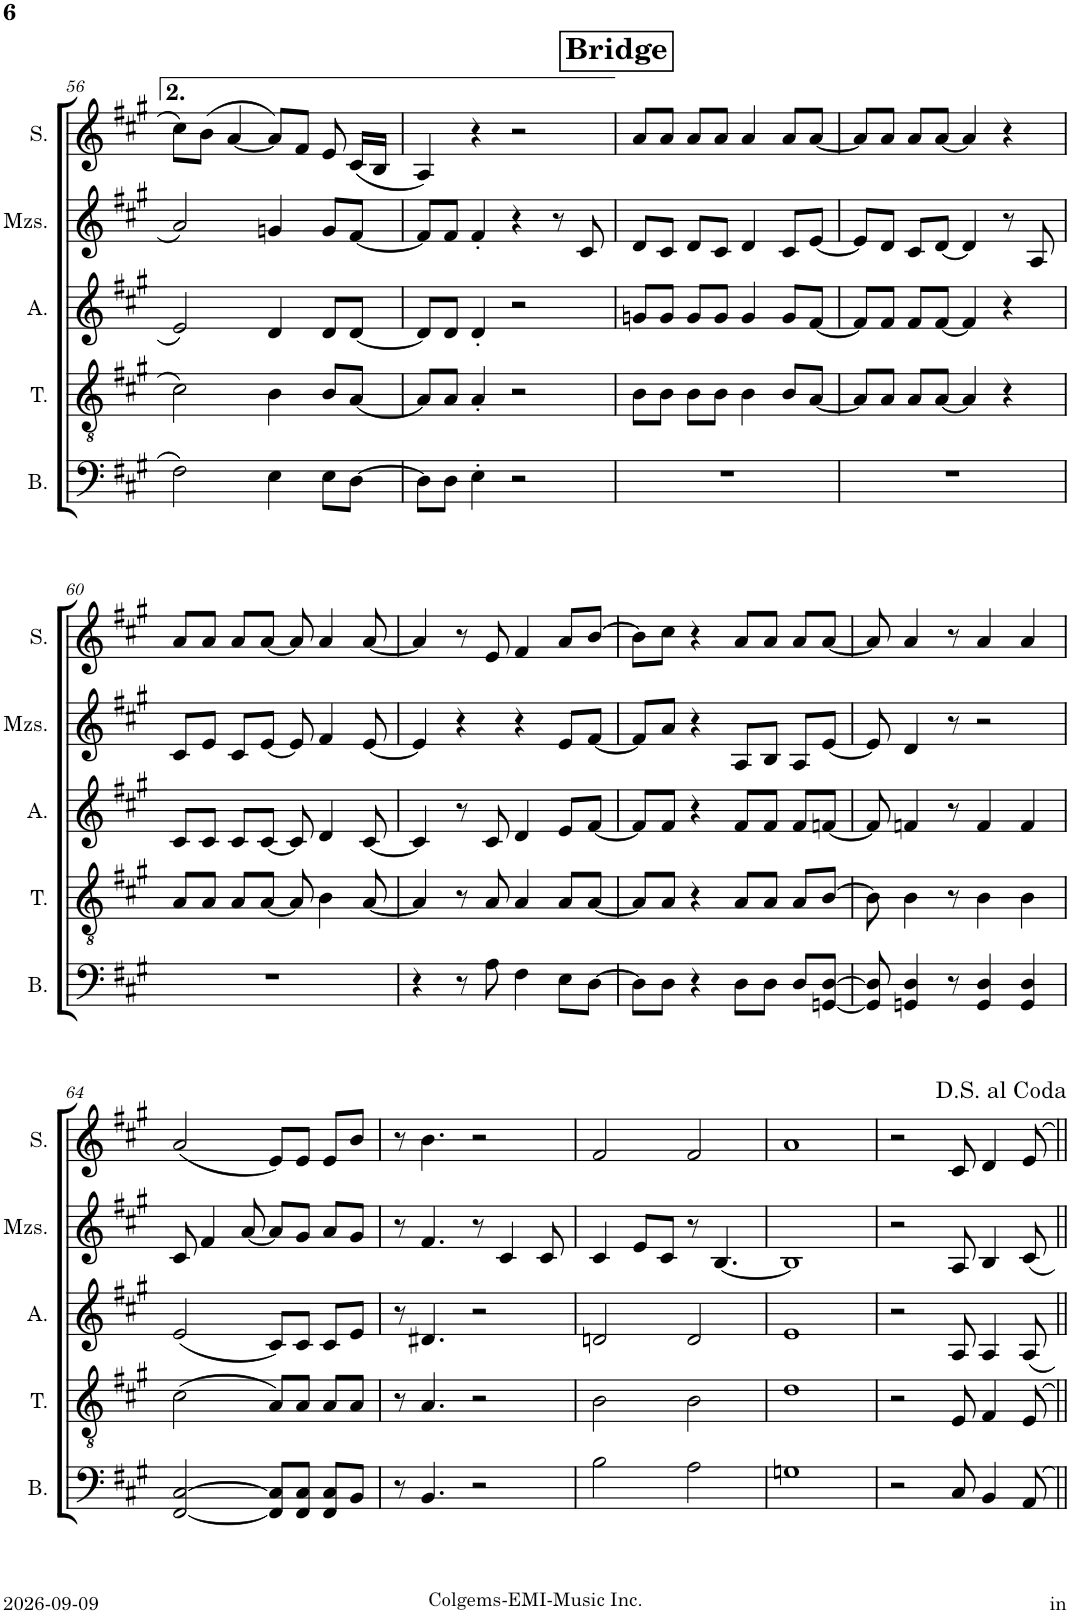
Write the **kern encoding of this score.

**kern	**kern	**kern	**kern	**kern
*part5	*part4	*part3	*part2	*part1
*staff5	*staff4	*staff3	*staff2	*staff1
*I"Bass	*I"Tenor	*I"Alto	*I"Mezzosopran	*I"Soprano
*I'B.	*I'T.	*I'A.	*I'Mzs.	*I'S.
!!LO:PB:g=z
*clefF4	*clefGv2	*clefG2	*clefG2	*clefG2
*k[f#c#g#]	*k[f#c#g#]	*k[f#c#g#]	*k[f#c#g#]	*k[f#c#g#]
*M4/4	*M4/4	*M4/4	*M4/4	*M4/4
=56	=56	=56	=56	=56
2F#\	2c#\	2e/	2a/	8cc#\L
.	.	.	.	(8b\J
.	.	.	.	[4a/
4E\	4B\	4d/	4gn/	8a/L])
.	.	.	.	8f#/J
8E\L	8B/L	8d/L	8g/L	8e/
[8D\J	[8A/J	[8d/J	[8f#/J	(16c#/LL
.	.	.	.	16B/JJ
=57	=57	=57	=57	=57
8D\L]	8A/L]	8d/L]	8f#/L]	4A/)
8D\J	8A/J	8d/J	8f#/J	.
4E'\	4A'/	4d'/	4f#'/	4r
2r	2r	2r	4r	2r
.	.	.	8r	.
.	.	.	8c#/	.
!!LO:REH:place=s1:a:B:cj:fs=14:t=Bridge
=58	=58	=58	=58	=58
1r	8B\L	8gn/L	8d/L	8a/L
.	8B\J	8g/J	8c#/J	8a/J
.	8B\L	8g/L	8d/L	8a/L
.	8B\J	8g/J	8c#/J	8a/J
.	4B\	4g/	4d/	4a/
.	8B/L	8g/L	8c#/L	8a/L
.	[8A/J	[8f#/J	[8e/J	[8a/J
=59	=59	=59	=59	=59
1r	8A/L]	8f#/L]	8e/L]	8a/L]
.	8A/J	8f#/J	8d/J	8a/J
.	8A/L	8f#/L	8c#/L	8a/L
.	[8A/J	[8f#/J	[8d/J	[8a/J
.	4A/]	4f#/]	4d/]	4a/]
.	4r	4r	8r	4r
.	.	.	8A/	.
!!LO:LB:g=z
=60	=60	=60	=60	=60
1r	8A/L	8c#/L	8c#/L	8a/L
.	8A/J	8c#/J	8e/J	8a/J
.	8A/L	8c#/L	8c#/L	8a/L
.	[8A/J	[8c#/J	[8e/J	[8a/J
.	8A/]	8c#/]	8e/]	8a/]
.	4B\	4d/	4f#/	4a/
.	[8A/	[8c#/	[8e/	[8a/
=61	=61	=61	=61	=61
4r	4A/]	4c#/]	4e/]	4a/]
8r	8r	8r	4r	8r
8A\	8A/	8c#/	.	8e/
4F#\	4A/	4d/	4r	4f#/
8E\L	8A/L	8e/L	8e/L	8a/L
[8D\J	[8A/J	[8f#/J	[8f#/J	[8b/J
=62	=62	=62	=62	=62
8D\L]	8A/L]	8f#/L]	8f#/L]	8b\L]
8D\J	8A/J	8f#/J	8a/J	8cc#\J
4r	4r	4r	4r	4r
8D\L	8A/L	8f#/L	8A/L	8a/L
8D\J	8A/J	8f#/J	8B/J	8a/J
8D/L	8A/L	8f#/L	8A/L	8a/L
[8GGn/ [8D/J	[8B/J	[8fn/J	[8e/J	[8a/J
=63	=63	=63	=63	=63
8GG/] 8D/]	8B\]	8f/]	8e/]	8a/]
4GGn/ 4D/	4B\	4fn/	4d/	4a/
8r	8r	8r	8r	8r
4GG/ 4D/	4B\	4f/	2r	4a/
4GG/ 4D/	4B\	4f/	.	4a/
!!LO:LB:g=z
=64	=64	=64	=64	=64
[2FF#/ [2C#/	(2c#\	(2e/	8c#/	(2a/
.	.	.	4f#/	.
.	.	.	[8a/	.
8FF#/] 8C#/]L	8A/L)	8c#/L)	8a/L]	8e/L)
8FF#/ 8C#/J	8A/J	8c#/J	8g#/J	8e/J
8FF#/ 8C#/L	8A/L	8c#/L	8a/L	8e/L
8BB/J	8A/J	8e/J	8g#/J	8b/J
=65	=65	=65	=65	=65
8r	8r	8r	8r	8r
4.BB/	4.A/	4.d#X/	4.f#/	4.b\
2r	2r	2r	8r	2r
.	.	.	4c#/	.
.	.	.	8c#/	.
=66	=66	=66	=66	=66
2B\	2B\	2dn/	4c#/	2f#/
.	.	.	8e/L	.
.	.	.	8c#/J	.
2A\	2B\	2d/	8r	2f#/
.	.	.	[4.B/	.
=67	=67	=67	=67	=67
1Gn	1d	1e	1B]	1a
=68	=68	=68	=68	=68
2r	2r	2r	2r	2r
8C#/	8E/	8A/	8A/	8c#/
4BB/	4F#/	4A/	4B/	4d/
8AA/	8E/	8A/	8c#/	8e/
=||	=||	=||	=||	=||
*-	*-	*-	*-	*-
